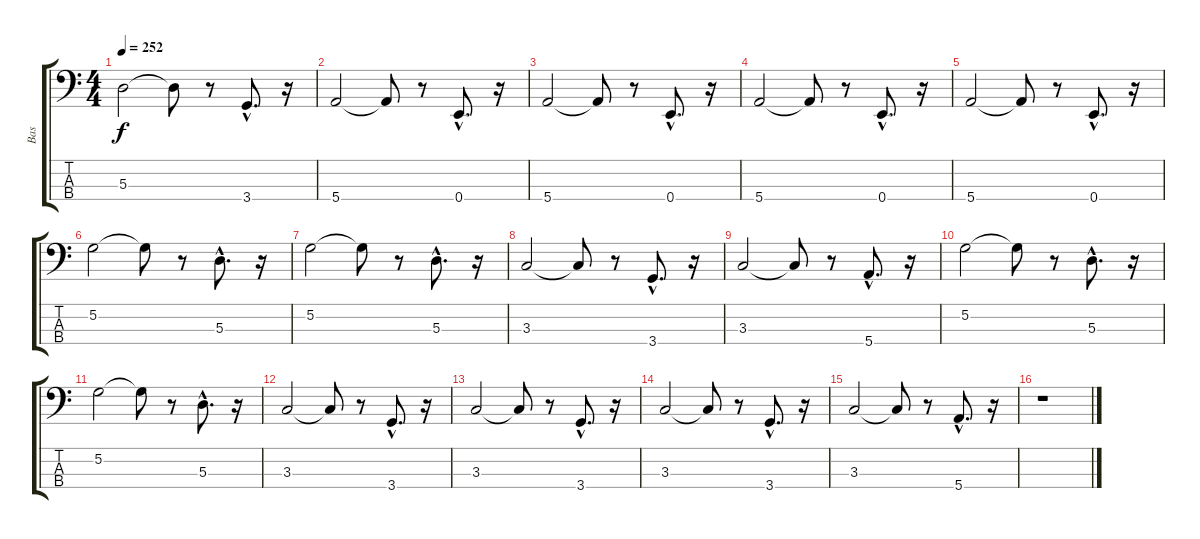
\track ("Bas" "Bas") {instrument acousticbass}
\staff {score tabs}
\tuning (G2 D2 A1 E1) {hide}
\ts (4 4)
\tempo 252
\clef f4
\ks c
5.3.2{dy f} 5.3{t}.8 r.8 3.4{hac}.8{d} r.16 |
5.4.2{volume 10} 5.4{t}.8 r.8 0.4{hac}.8{d} r.16 |
5.4.2 5.4{t}.8 r.8 0.4{hac}.8{d} r.16 |
5.4.2 5.4{t}.8 r.8 0.4{hac}.8{d} r.16 |
5.4.2 5.4{t}.8 r.8 0.4{hac}.8{d} r.16 |
5.2.2{volume 6} 5.2{t}.8 r.8 5.3{hac}.8{d} r.16 |
5.2.2 5.2{t}.8 r.8 5.3{hac}.8{d} r.16 |
3.3.2 3.3{t}.8 r.8 3.4{hac}.8{d} r.16 |
3.3.2 3.3{t}.8 r.8 5.4{hac}.8{d} r.16 |
5.2.2{volume 0} 5.2{t}.8 r.8 5.3{hac}.8{d} r.16 |
5.2.2 5.2{t}.8 r.8 5.3{hac}.8{d} r.16 |
3.3.2 3.3{t}.8 r.8 3.4{hac}.8{d} r.16 |
3.3.2 3.3{t}.8 r.8 3.4{hac}.8{d} r.16 |
3.3.2 3.3{t}.8 r.8 3.4{hac}.8{d} r.16 |
3.3.2 3.3{t}.8 r.8 5.4{hac}.8{d} r.16 |
r.1
